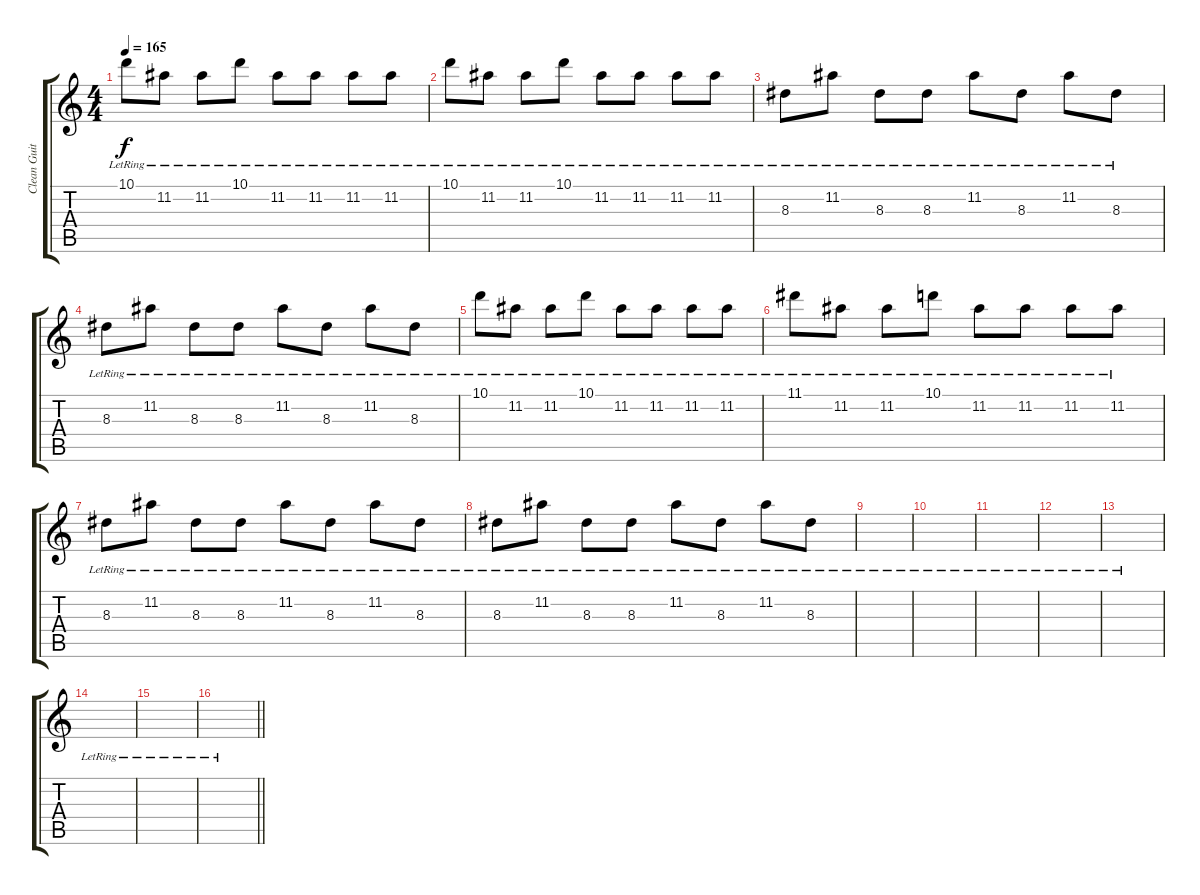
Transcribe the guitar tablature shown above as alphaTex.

\track ("Clean Guitar" "Clean Guit") {instrument electricguitarclean}
\staff {score tabs}
\tuning (E4 B3 G3 D3 A2 D2) {hide}
\ts (4 4)
\tempo 165
\clef g2
\ks c
10.1{lr}.8{dy f instrument electricguitarclean} 11.2{lr}.8 11.2{lr}.8 10.1{lr}.8 11.2{lr}.8 11.2{lr}.8 11.2{lr}.8 11.2{lr}.8 |
10.1{lr}.8 11.2{lr}.8 11.2{lr}.8 10.1{lr}.8 11.2{lr}.8 11.2{lr}.8 11.2{lr}.8 11.2{lr}.8 |
8.3{lr}.8 11.2{lr}.8 8.3{lr}.8 8.3{lr}.8 11.2{lr}.8 8.3{lr}.8 11.2{lr}.8 8.3{lr}.8 |
8.3{lr}.8 11.2{lr}.8 8.3{lr}.8 8.3{lr}.8 11.2{lr}.8 8.3{lr}.8 11.2{lr}.8 8.3{lr}.8 |
10.1{lr}.8 11.2{lr}.8 11.2{lr}.8 10.1{lr}.8 11.2{lr}.8 11.2{lr}.8 11.2{lr}.8 11.2{lr}.8 |
11.1{lr}.8 11.2{lr}.8 11.2{lr}.8 10.1{lr}.8 11.2{lr}.8 11.2{lr}.8 11.2{lr}.8 11.2{lr}.8 |
8.3{lr}.8 11.2{lr}.8 8.3{lr}.8 8.3{lr}.8 11.2{lr}.8 8.3{lr}.8 11.2{lr}.8 8.3{lr}.8 |
8.3{lr}.8 11.2{lr}.8 8.3{lr}.8 8.3{lr}.8 11.2{lr}.8 8.3{lr}.8 11.2{lr}.8 8.3{lr}.8 |
|
|
|
|
|
|
|
\barLineRight lightlight
